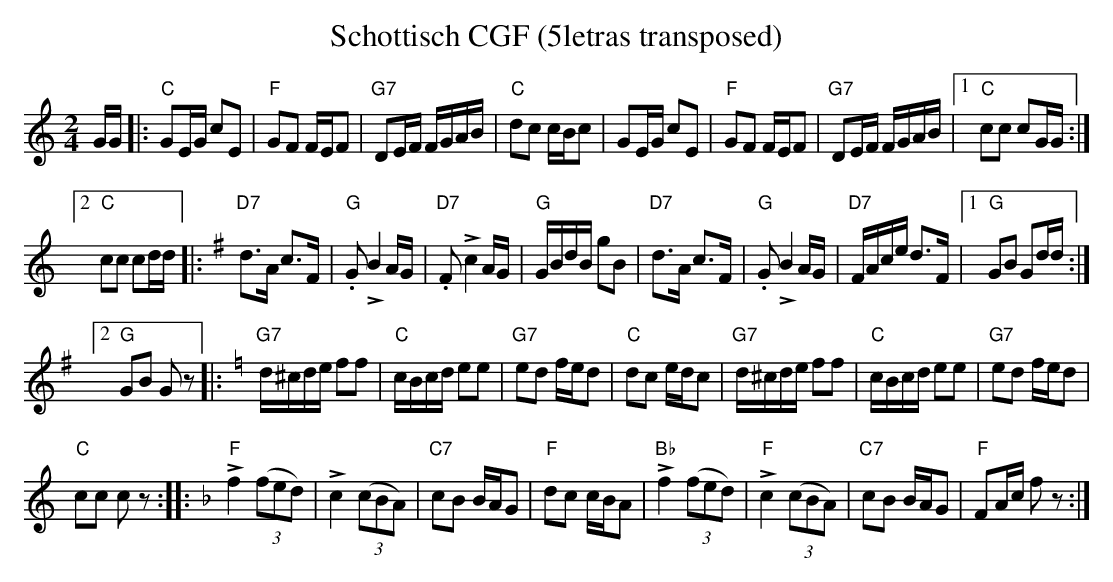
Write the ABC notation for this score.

X:1
T:Schottisch CGF (5letras transposed)
M:2/4
L:1/16
K:C transpose=3 %%MIDI gchordon
GG |: "C"G2EG c2E2 | "F"G2F2 FEF2 | "G7"D2EF FGAB | "C"d2c2 cBc2 | G2EG c2E2 | "F"G2F2 FEF2 | "G7"D2EF FGAB |1 "C"c2c2 c2GG :|2
"C"c2c2 c2dd |: [K:G] "D7"d3A c3F | "G".G2 !>!B4 AG | "D7".F2 !>!c4 AG | "G"GBdB g2B2 | "D7"d3A c3F |"G".G2 !>!B4 AG | "D7"FAce d3F |1 "G"G2B2 G2dd :|2
"G"G2B2 G2z2 |: [K:C] "G7"d^cde f2f2 | "C"cBcd e2e2 | "G7"e2d2 fed2 | "C"d2c2 edc2 | "G7"d^cde f2f2 | "C"cBcd e2e2 | "G7"e2d2 fed2 |
"C"c2c2 c2z2:: [K:F] "F"!>!f4 ((3f2e2d2) | !>!c4 ((3c2B2A2) | "C7"c2B2 BAG2 | "F"d2c2 cBA2 | "Bb"!>!f4 ((3f2e2d2) | "F"!>!c4 ((3c2B2A2) | "C7"c2B2 BAG2 | "F"F2Ac f2z2 :|
